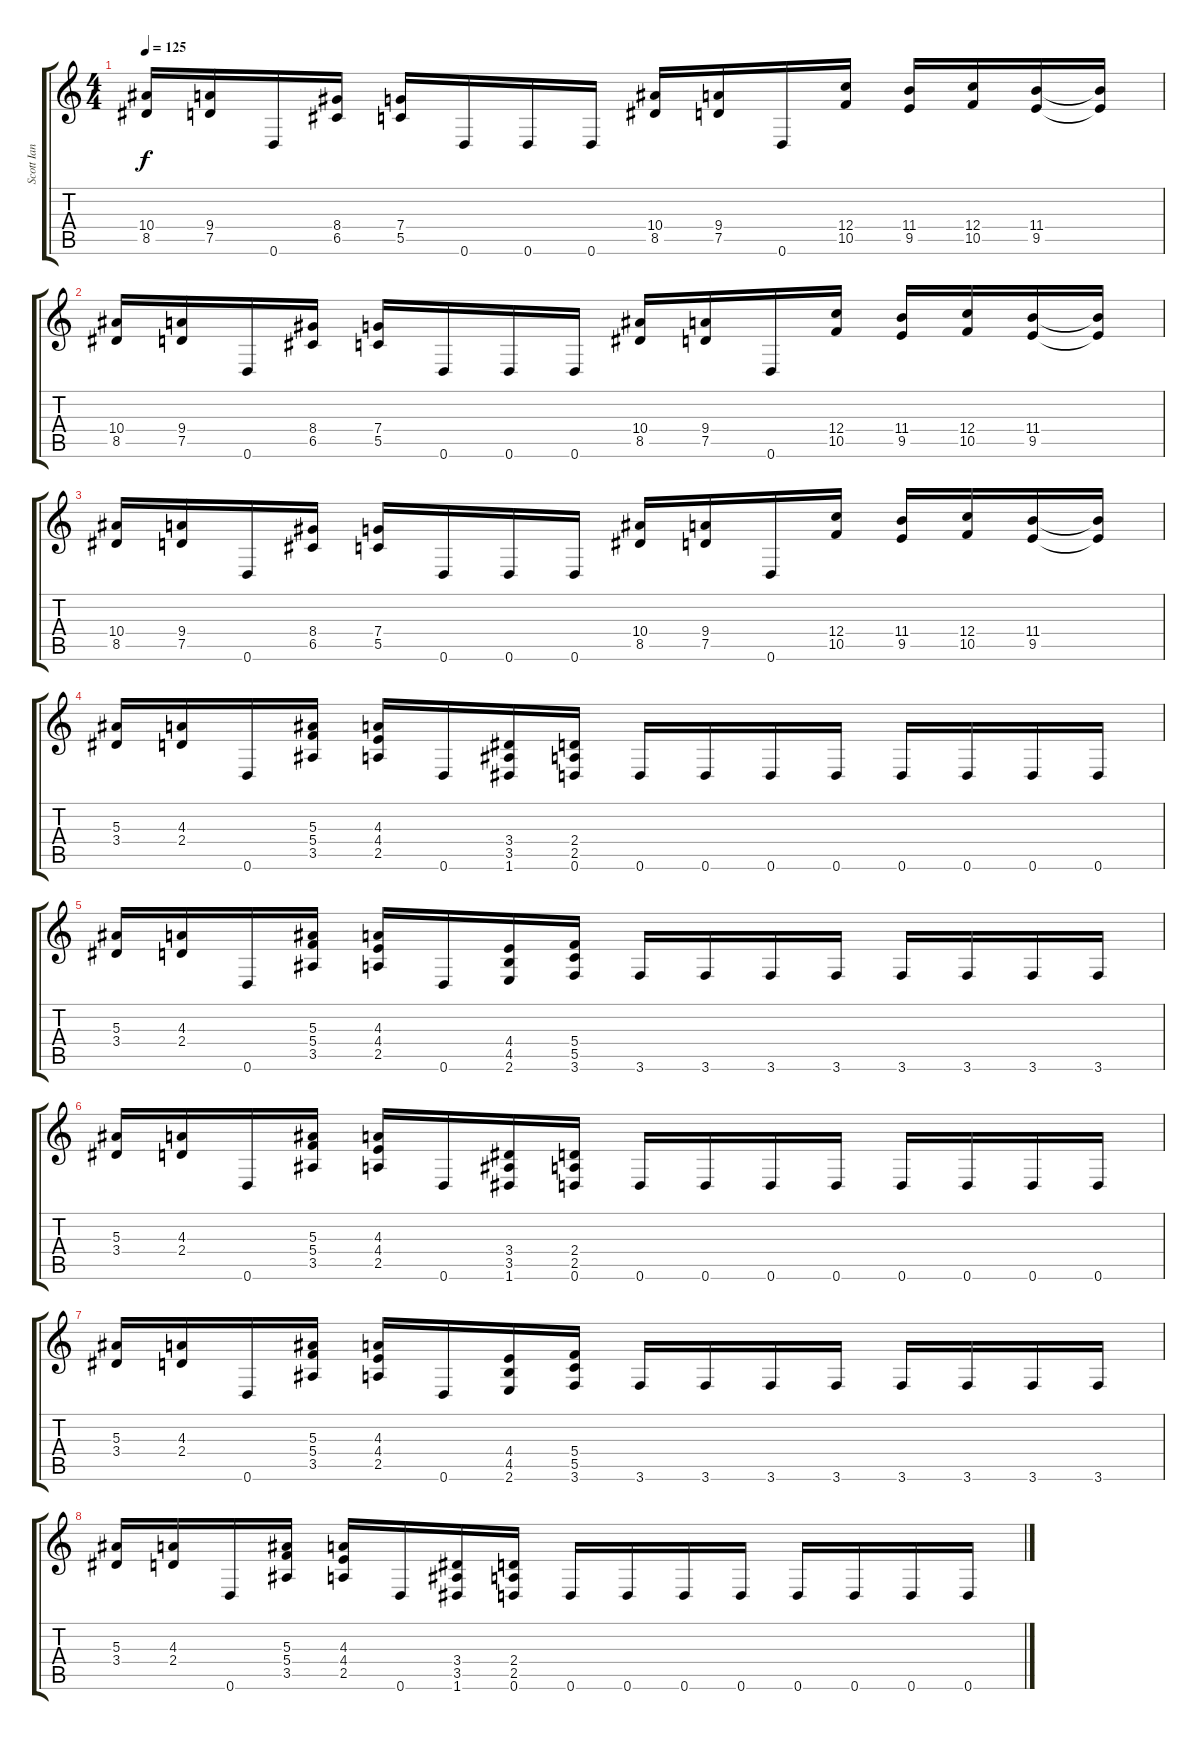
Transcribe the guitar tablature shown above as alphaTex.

\track ("Scott Ian (Rhytm)" "Scott Ian ") {instrument distortionguitar}
\staff {score tabs}
\tuning (D4 A3 F3 C3 G2 D2) {hide}
\ts (4 4)
\tempo 125
\clef g2
\ks c
(10.4 8.5).16{dy f} (9.4 7.5).16 0.6.16 (8.4 6.5).16 (7.4 5.5).16 0.6.16 0.6.16 0.6.16 (10.4 8.5).16 (9.4 7.5).16 0.6.16 (12.4 10.5).16 (11.4 9.5).16 (12.4 10.5).16 (11.4 9.5).16 (11.4{t} 9.5{t}).16 |
(10.4 8.5).16 (9.4 7.5).16 0.6.16 (8.4 6.5).16 (7.4 5.5).16 0.6.16 0.6.16 0.6.16 (10.4 8.5).16 (9.4 7.5).16 0.6.16 (12.4 10.5).16 (11.4 9.5).16 (12.4 10.5).16 (11.4 9.5).16 (11.4{t} 9.5{t}).16 |
(10.4 8.5).16 (9.4 7.5).16 0.6.16 (8.4 6.5).16 (7.4 5.5).16 0.6.16 0.6.16 0.6.16 (10.4 8.5).16 (9.4 7.5).16 0.6.16 (12.4 10.5).16 (11.4 9.5).16 (12.4 10.5).16 (11.4 9.5).16 (11.4{t} 9.5{t}).16 |
(5.3 3.4).16 (4.3 2.4).16 0.6.16 (5.3 5.4 3.5).16 (4.3 4.4 2.5).16 0.6.16 (3.4 3.5 1.6).16 (2.4 2.5 0.6).16 0.6.16 0.6.16 0.6.16 0.6.16 0.6.16 0.6.16 0.6.16 0.6.16 |
(5.3 3.4).16 (4.3 2.4).16 0.6.16 (5.3 5.4 3.5).16 (4.3 4.4 2.5).16 0.6.16 (4.4 4.5 2.6).16 (5.4 5.5 3.6).16 3.6.16 3.6.16 3.6.16 3.6.16 3.6.16 3.6.16 3.6.16 3.6.16 |
(5.3 3.4).16 (4.3 2.4).16 0.6.16 (5.3 5.4 3.5).16 (4.3 4.4 2.5).16 0.6.16 (3.4 3.5 1.6).16 (2.4 2.5 0.6).16 0.6.16 0.6.16 0.6.16 0.6.16 0.6.16 0.6.16 0.6.16 0.6.16 |
(5.3 3.4).16 (4.3 2.4).16 0.6.16 (5.3 5.4 3.5).16 (4.3 4.4 2.5).16 0.6.16 (4.4 4.5 2.6).16 (5.4 5.5 3.6).16 3.6.16 3.6.16 3.6.16 3.6.16 3.6.16 3.6.16 3.6.16 3.6.16 |
(5.3 3.4).16 (4.3 2.4).16 0.6.16 (5.3 5.4 3.5).16 (4.3 4.4 2.5).16 0.6.16 (3.4 3.5 1.6).16 (2.4 2.5 0.6).16 0.6.16 0.6.16 0.6.16 0.6.16 0.6.16 0.6.16 0.6.16 0.6.16
